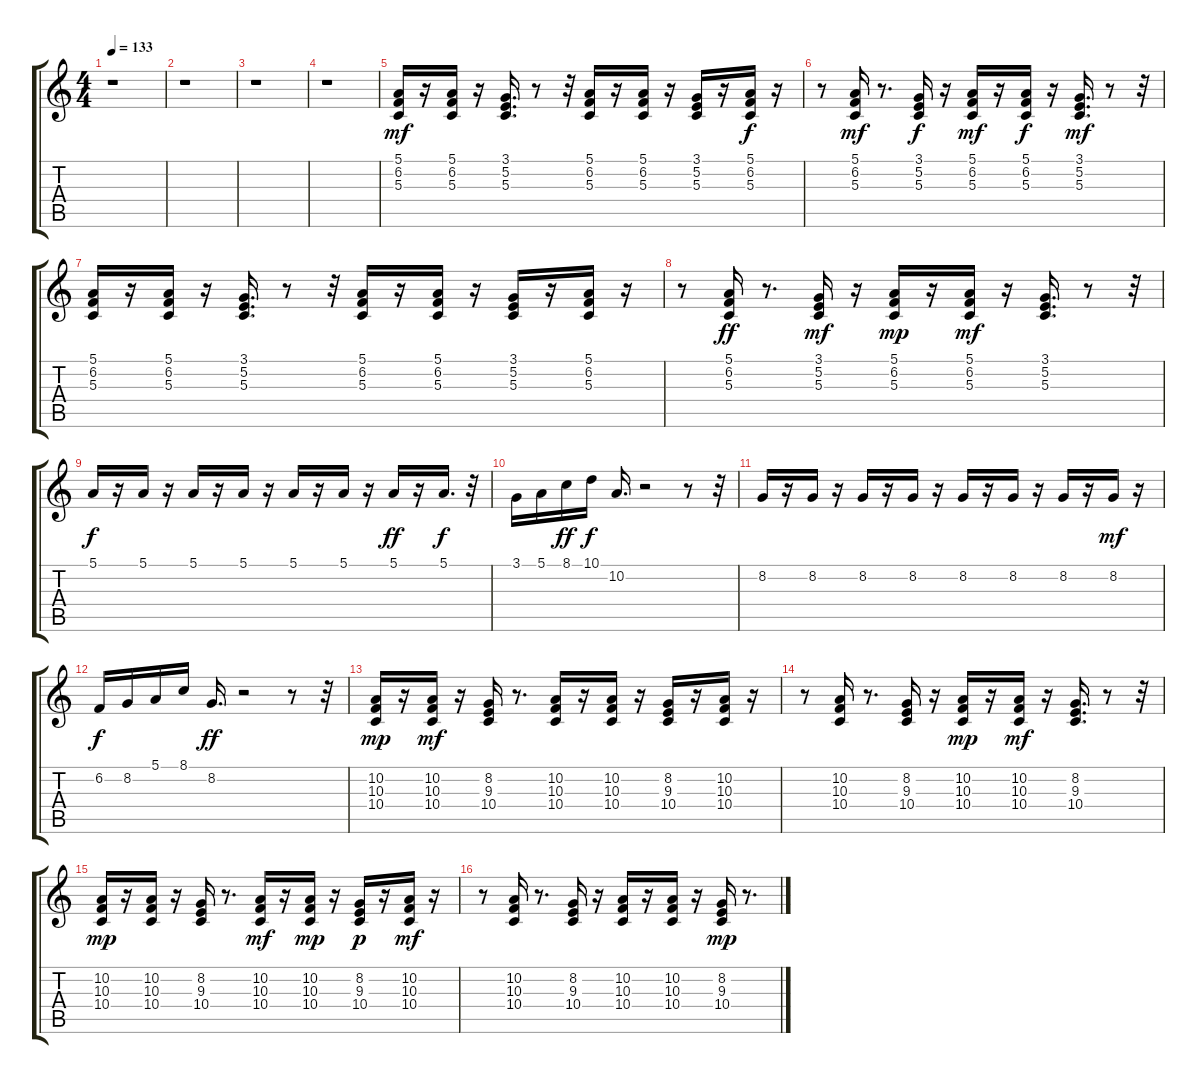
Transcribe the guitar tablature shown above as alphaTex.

\track "" {instrument brightacousticpiano}
\staff {score tabs}
\tuning (E4 B3 G3 D3 A2 E2) {hide}
\ts (4 4)
\tempo 133
\clef g2
\ks c
r.1{dy mf} |
r.1 |
r.1 |
r.1 |
(5.1 6.2 5.3).16 r.16 (5.1 6.2 5.3).16 r.16 (3.1 5.2 5.3).16{d} r.8 r.32 (5.1 6.2 5.3).16 r.16 (5.1 6.2 5.3).16 r.16 (3.1 5.2 5.3).16 r.16 (5.1 6.2 5.3).16{dy f} r.16 |
r.8 (5.1 6.2 5.3).16{dy mf} r.8{d} (3.1 5.2 5.3).16{dy f} r.16 (5.1 6.2 5.3).16{dy mf} r.16 (5.1 6.2 5.3).16{dy f} r.16 (3.1 5.2 5.3).16{d dy mf} r.8 r.32 |
(5.1 6.2 5.3).16 r.16 (5.1 6.2 5.3).16 r.16 (3.1 5.2 5.3).16{d} r.8 r.32 (5.1 6.2 5.3).16 r.16 (5.1 6.2 5.3).16 r.16 (3.1 5.2 5.3).16 r.16 (5.1 6.2 5.3).16 r.16 |
r.8 (5.1 6.2 5.3).16{dy ff} r.8{d} (3.1 5.2 5.3).16{dy mf} r.16 (5.1 6.2 5.3).16{dy mp} r.16 (5.1 6.2 5.3).16{dy mf} r.16 (3.1 5.2 5.3).16{d} r.8 r.32 |
5.1.16{dy f} r.16 5.1.16 r.16 5.1.16 r.16 5.1.16 r.16 5.1.16 r.16 5.1.16 r.16 5.1.16{dy ff} r.16 5.1.16{d dy f} r.32 |
3.1.16 5.1.16 8.1.16{dy ff} 10.1.16{dy f} 10.2.16{d} r.2 r.8 r.32 |
8.2.16 r.16 8.2.16 r.16 8.2.16 r.16 8.2.16 r.16 8.2.16 r.16 8.2.16 r.16 8.2.16 r.16 8.2.16{dy mf} r.16 |
6.2.16{dy f} 8.2.16 5.1.16 8.1.16 8.2.16{d dy ff} r.2 r.8 r.32 |
(10.2 10.3 10.4).16{dy mp} r.16 (10.2 10.3 10.4).16{dy mf} r.16 (8.2 9.3 10.4).16 r.8{d} (10.2 10.3 10.4).16 r.16 (10.2 10.3 10.4).16 r.16 (8.2 9.3 10.4).16 r.16 (10.2 10.3 10.4).16 r.16 |
r.8 (10.2 10.3 10.4).16 r.8{d} (8.2 9.3 10.4).16 r.16 (10.2 10.3 10.4).16{dy mp} r.16 (10.2 10.3 10.4).16{dy mf} r.16 (8.2 9.3 10.4).16{d} r.8 r.32 |
(10.2 10.3 10.4).16{dy mp} r.16 (10.2 10.3 10.4).16 r.16 (8.2 9.3 10.4).16 r.8{d} (10.2 10.3 10.4).16{dy mf} r.16 (10.2 10.3 10.4).16{dy mp} r.16 (8.2 9.3 10.4).16{dy p} r.16 (10.2 10.3 10.4).16{dy mf} r.16 |
r.8 (10.2 10.3 10.4).16 r.8{d} (8.2 9.3 10.4).16 r.16 (10.2 10.3 10.4).16 r.16 (10.2 10.3 10.4).16 r.16 (8.2 9.3 10.4).16{dy mp} r.8{d}
